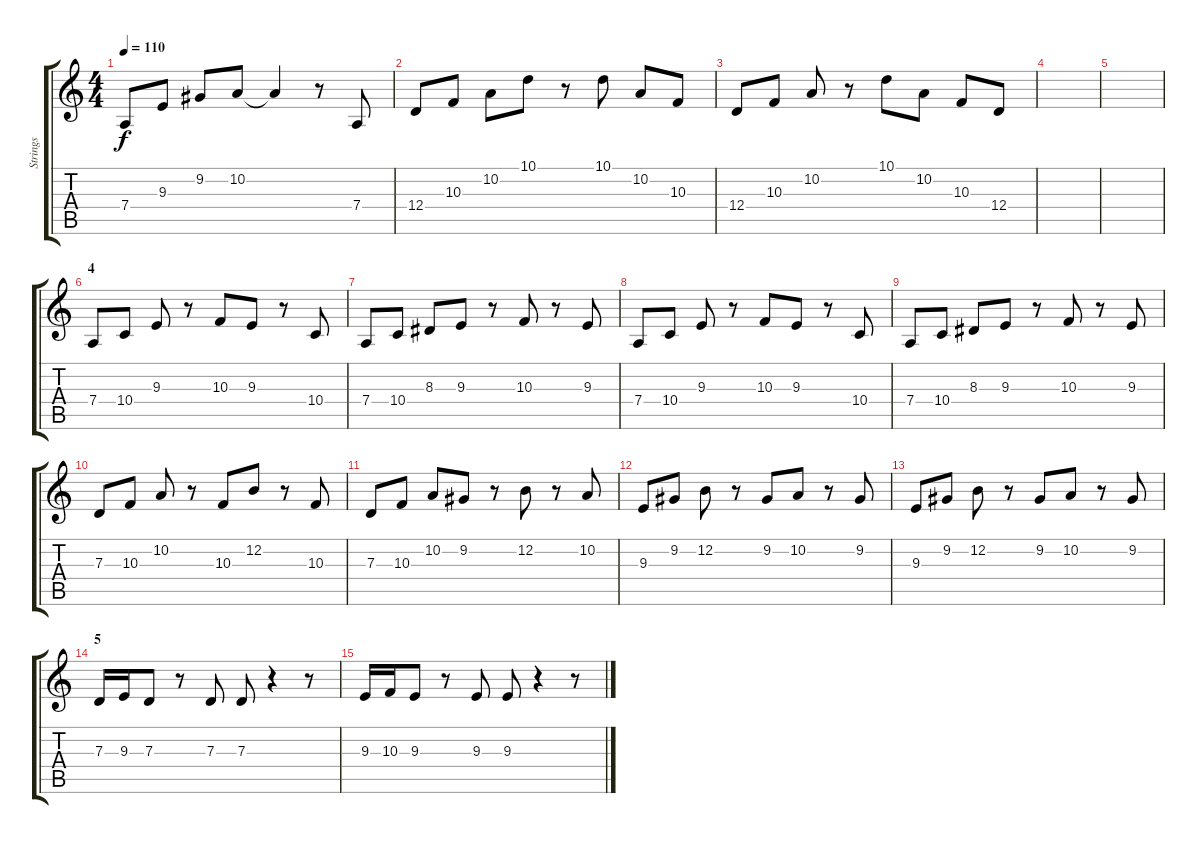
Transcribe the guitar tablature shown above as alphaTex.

\track ("Strings " "Strings ") {instrument pizzicatostrings}
\staff {score tabs}
\tuning (E4 B3 G3 D3 A2 E2) {hide}
\ts (4 4)
\tempo 110
\clef g2
\ks c
7.4.8{dy f} 9.3.8 9.2.8 10.2.8 10.2{t}.4 r.8 7.4.8 |
12.4.8 10.3.8 10.2.8 10.1.8 r.8 10.1.8 10.2.8 10.3.8 |
12.4.8 10.3.8 10.2.8 r.8 10.1.8 10.2.8 10.3.8 12.4.8 |
|
|
\section ("" "4")
7.4.8 10.4.8 9.3.8 r.8 10.3.8 9.3.8 r.8 10.4.8 |
7.4.8 10.4.8 8.3.8 9.3.8 r.8 10.3.8 r.8 9.3.8 |
7.4.8 10.4.8 9.3.8 r.8 10.3.8 9.3.8 r.8 10.4.8 |
7.4.8 10.4.8 8.3.8 9.3.8 r.8 10.3.8 r.8 9.3.8 |
7.3.8 10.3.8 10.2.8 r.8 10.3.8 12.2.8 r.8 10.3.8 |
7.3.8 10.3.8 10.2.8 9.2.8 r.8 12.2.8 r.8 10.2.8 |
9.3.8 9.2.8 12.2.8 r.8 9.2.8 10.2.8 r.8 9.2.8 |
9.3.8 9.2.8 12.2.8 r.8 9.2.8 10.2.8 r.8 9.2.8 |
\section ("" "5")
7.3.16 9.3.16 7.3.8 r.8 7.3.8 7.3.8 r.4 r.8 |
9.3.16 10.3.16 9.3.8 r.8 9.3.8 9.3.8 r.4 r.8
